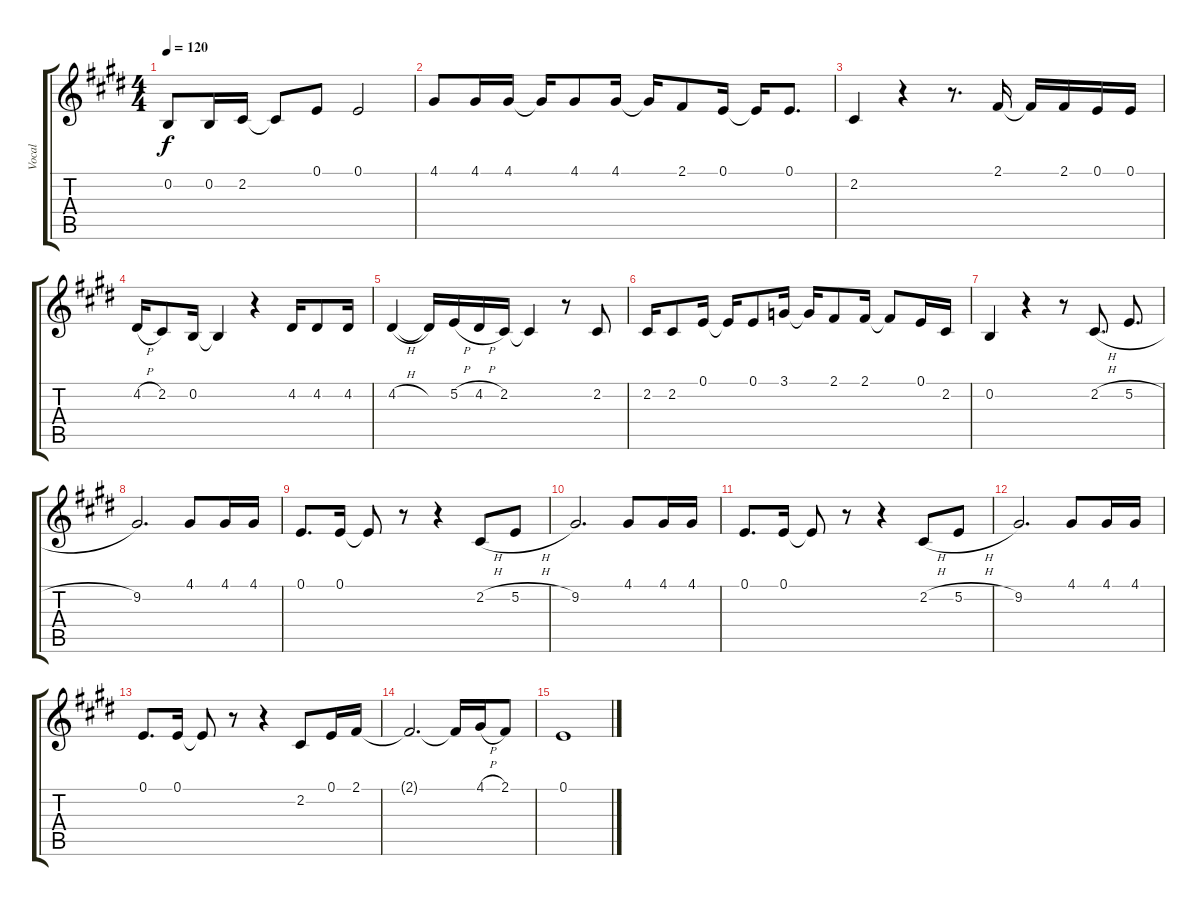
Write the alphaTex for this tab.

\track ("Vocal" "Vocal") {instrument lead2sawtooth}
\staff {score tabs}
\tuning (E4 B3 G3 D3 A2 E2) {hide}
\ts (4 4)
\tempo 120
\clef g2
\ks e
0.2.8{dy f} 0.2.16 2.2.16 2.2{t}.8 0.1.8 0.1.2 |
4.1.8 4.1.16 4.1.16 4.1{t}.16 4.1.8 4.1.16 4.1{t}.16 2.1.8 0.1.16 0.1{t}.16 0.1.8{d} |
2.2.4 r.4 r.8{d} 2.1.16 2.1{t}.16 2.1.16 0.1.16 0.1.16 |
4.2{h}.16 2.2.8 0.2.16 0.2{t}.4 r.4 4.2.16 4.2.8 4.2.16 |
4.2{h}.4 4.2{t}.16 5.2{h}.16 4.2{h}.16 2.2.16 2.2{t}.4 r.8 2.2.8 |
2.2.16 2.2.8 0.1.16 0.1{t}.16 0.1.8 3.1.16 3.1{t}.16 2.1.8 2.1.16 2.1{t}.8 0.1.16 2.2.16 |
0.2.4 r.4 r.8 2.2{h}.8{d} 5.2{h}.8{d} |
9.2.2{d} 4.1.8 4.1.16 4.1.16 |
0.1.8{d} 0.1.16 0.1{t}.8 r.8 r.4 2.2{h}.8 5.2{h}.8 |
9.2.2{d} 4.1.8 4.1.16 4.1.16 |
0.1.8{d} 0.1.16 0.1{t}.8 r.8 r.4 2.2{h}.8 5.2{h}.8 |
9.2.2{d} 4.1.8 4.1.16 4.1.16 |
0.1.8{d} 0.1.16 0.1{t}.8 r.8 r.4 2.2.8 0.1.16 2.1.16 |
2.1{t}.2{d} 2.1{t}.16 4.1{h}.16 2.1.8 |
0.1.1
